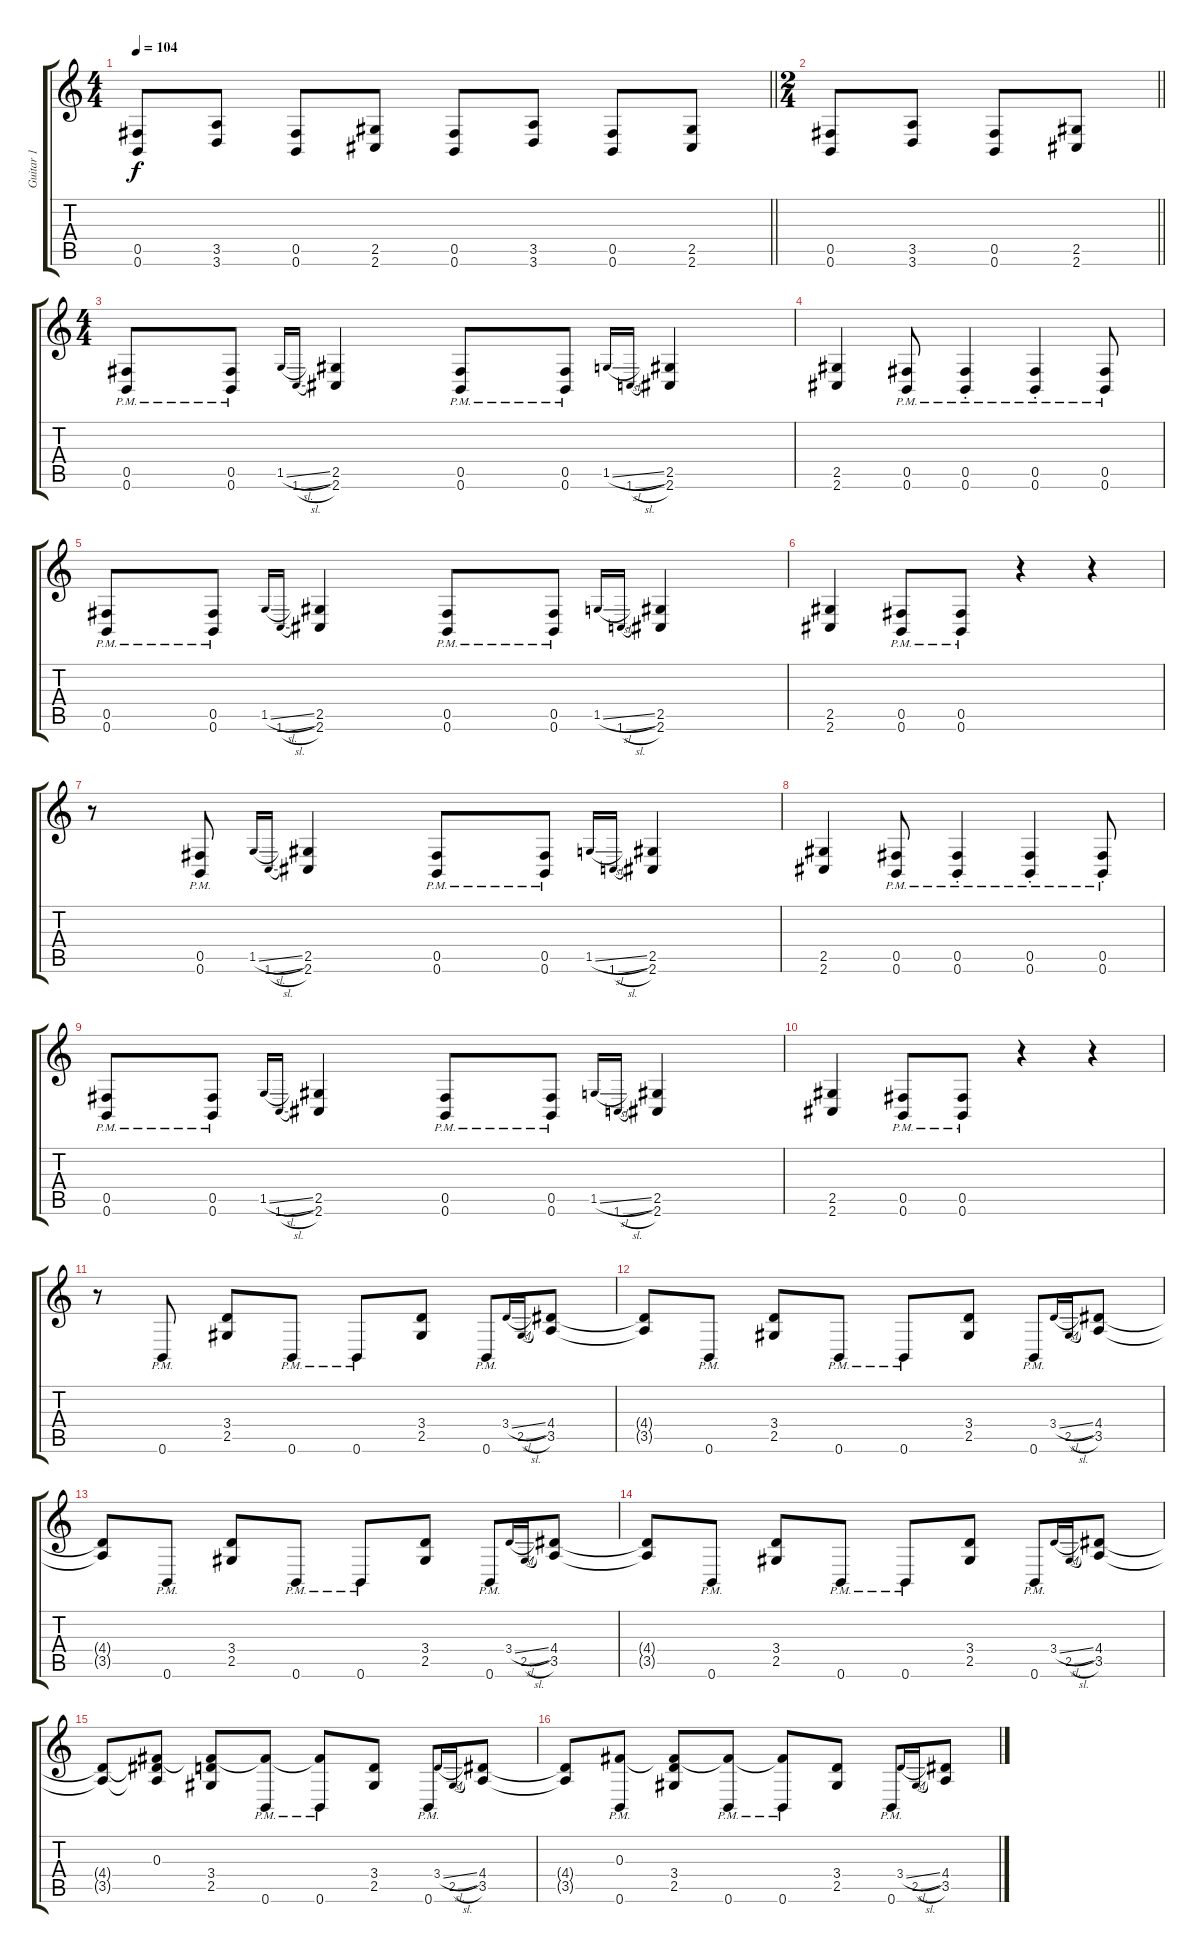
\track ("Guitar 1" "Guitar 1") {instrument acousticguitarsteel}
\staff {score tabs}
\tuning (Eb4 B3 Gb3 B2 Gb2 B1) {hide}
\ts (4 4)
\tempo 104
\clef g2
\barLineRight lightlight
\ks c
(0.5 0.6).8{dy f} (3.5 3.6).8 (0.5 0.6).8 (2.5 2.6).8 (0.5 0.6).8 (3.5 3.6).8 (0.5 0.6).8 (2.5 2.6).8 |
\ts (2 4)
\barLineRight lightlight
(0.5 0.6).8 (3.5 3.6).8 (0.5 0.6).8 (2.5 2.6).8 |
\ts (4 4)
(0.5{pm} 0.6{pm}).8 (0.5{pm} 0.6{pm}).8 1.5{sl}.16{gr onbeat} 1.6{sl}.16{gr onbeat} (2.5 2.6).4 (0.5{pm} 0.6{pm}).8 (0.5{pm} 0.6{pm}).8 1.5{sl}.16{gr onbeat} 1.6{sl}.16{gr onbeat} (2.5 2.6).4 |
(2.5 2.6).4 (0.5{pm} 0.6{pm}).8 (0.5{pm st} 0.6{pm st}).4 (0.5{pm st} 0.6{pm st}).4 (0.5{pm} 0.6{pm}).8 |
(0.5{pm} 0.6{pm}).8 (0.5{pm} 0.6{pm}).8 1.5{sl}.16{gr onbeat} 1.6{sl}.16{gr onbeat} (2.5 2.6).4 (0.5{pm} 0.6{pm}).8 (0.5{pm} 0.6{pm}).8 1.5{sl}.16{gr onbeat} 1.6{sl}.16{gr onbeat} (2.5 2.6).4 |
(2.5 2.6).4 (0.5{pm} 0.6{pm}).8 (0.5{pm} 0.6{pm}).8 r.4 r.4 |
r.8 (0.5{pm} 0.6{pm}).8 1.5{sl}.16{gr onbeat} 1.6{sl}.16{gr onbeat} (2.5 2.6).4 (0.5{pm} 0.6{pm}).8 (0.5{pm} 0.6{pm}).8 1.5{sl}.16{gr onbeat} 1.6{sl}.16{gr onbeat} (2.5 2.6).4 |
(2.5 2.6).4 (0.5{pm} 0.6{pm}).8 (0.5{pm st} 0.6{pm st}).4 (0.5{pm st} 0.6{pm st}).4 (0.5{pm st} 0.6{pm st}).8 |
(0.5{pm} 0.6{pm}).8 (0.5{pm} 0.6{pm}).8 1.5{sl}.16{gr onbeat} 1.6{sl}.16{gr onbeat} (2.5 2.6).4 (0.5{pm} 0.6{pm}).8 (0.5{pm} 0.6{pm}).8 1.5{sl}.16{gr onbeat} 1.6{sl}.16{gr onbeat} (2.5 2.6).4 |
(2.5 2.6).4 (0.5{pm} 0.6{pm}).8 (0.5{pm} 0.6{pm}).8 r.4 r.4 |
r.8 0.6{pm}.8 (3.4 2.5).8 0.6{pm}.8 0.6{pm}.8 (3.4 2.5).8 0.6{pm}.8 3.4{sl}.16{gr onbeat} 2.5{sl}.16{gr onbeat} (4.4 3.5).8 |
(4.4{t} 3.5{t}).8 0.6{pm}.8 (3.4 2.5).8 0.6{pm}.8 0.6{pm}.8 (3.4 2.5).8 0.6{pm}.8 3.4{sl}.16{gr onbeat} 2.5{sl}.16{gr onbeat} (4.4 3.5).8 |
(4.4{t} 3.5{t}).8 0.6{pm}.8 (3.4 2.5).8 0.6{pm}.8 0.6{pm}.8 (3.4 2.5).8 0.6{pm}.8 3.4{sl}.16{gr onbeat} 2.5{sl}.16{gr onbeat} (4.4 3.5).8 |
(4.4{t} 3.5{t}).8 0.6{pm}.8 (3.4 2.5).8 0.6{pm}.8 0.6{pm}.8 (3.4 2.5).8 0.6{pm}.8 3.4{sl}.16{gr onbeat} 2.5{sl}.16{gr onbeat} (4.4 3.5).8 |
(4.4{t} 3.5{t}).8 (0.3 4.4{t} 3.5{t}).8 (0.3{t} 3.4 2.5).8 (0.3{t} 0.6{pm}).8 (0.3{t} 0.6{pm}).8 (3.4 2.5).8 0.6{pm}.8 3.4{sl}.16{gr onbeat} 2.5{sl}.16{gr onbeat} (4.4 3.5).8 |
(4.4{t} 3.5{t}).8 (0.3 0.6{pm}).8 (0.3{t} 3.4 2.5).8 (0.3{t} 0.6{pm}).8 (0.3{t} 0.6{pm}).8 (3.4 2.5).8 0.6{pm}.8 3.4{sl}.16{gr onbeat} 2.5{sl}.16{gr onbeat} (4.4 3.5).8
